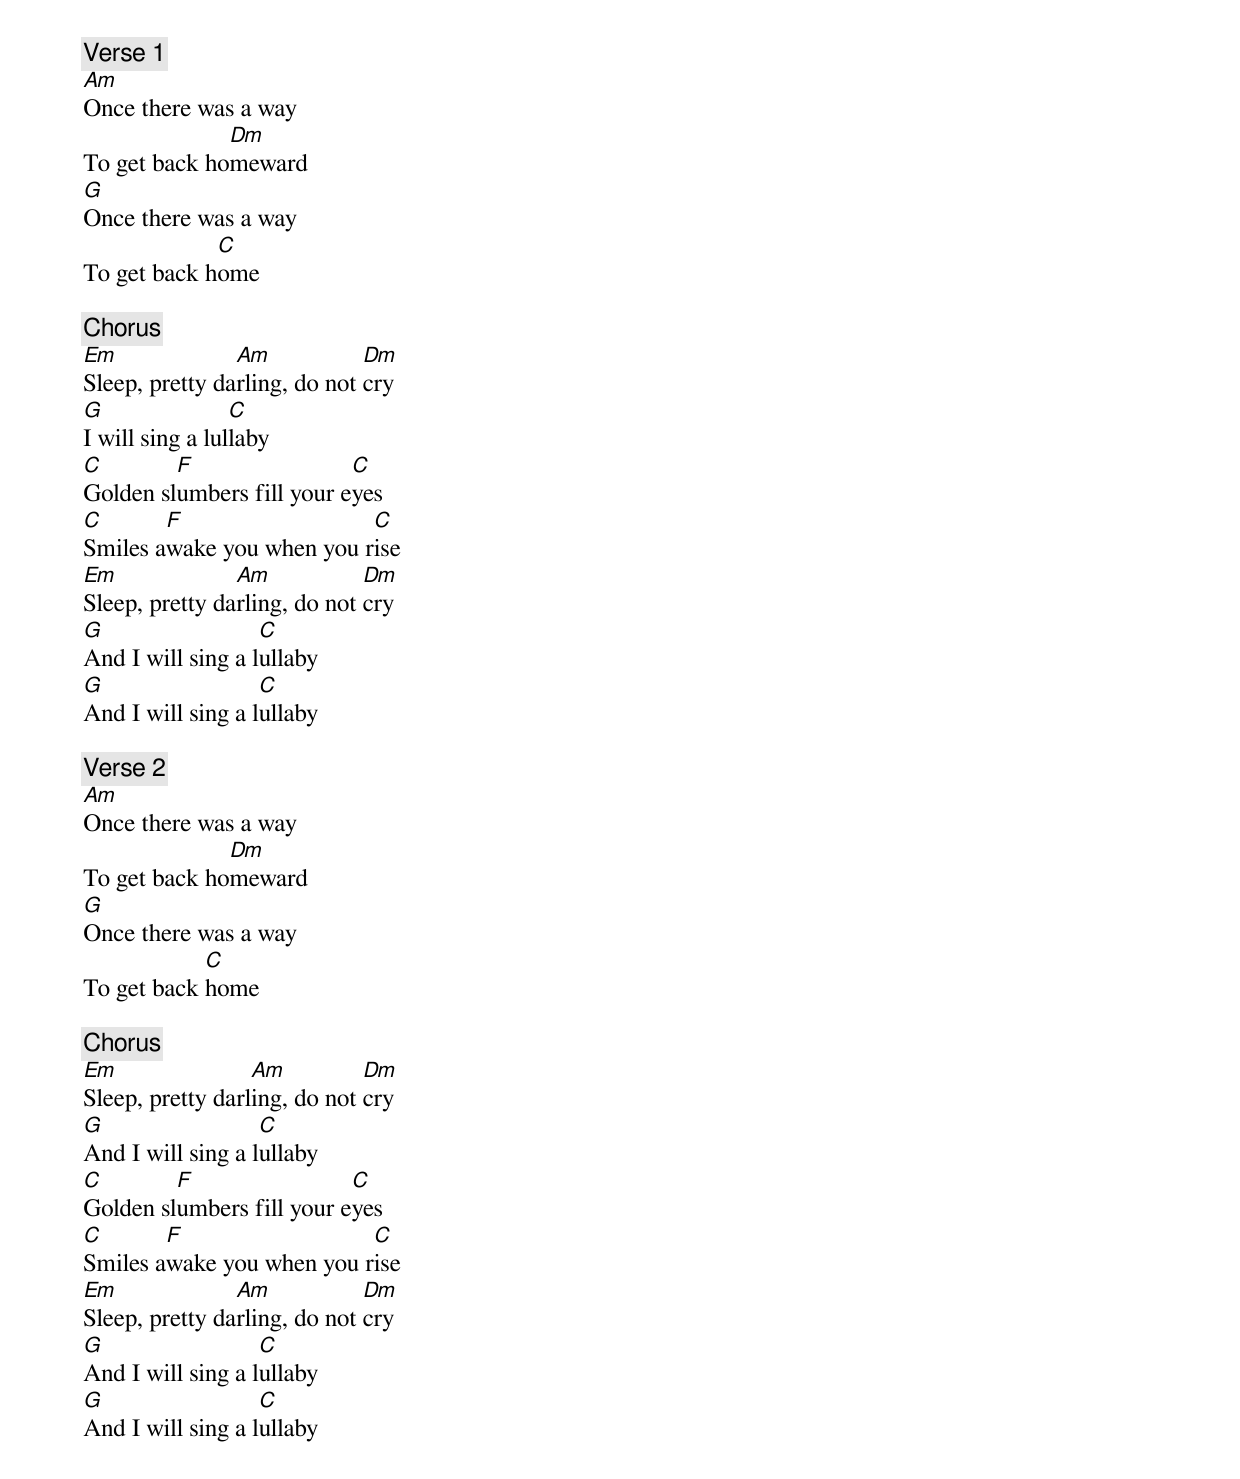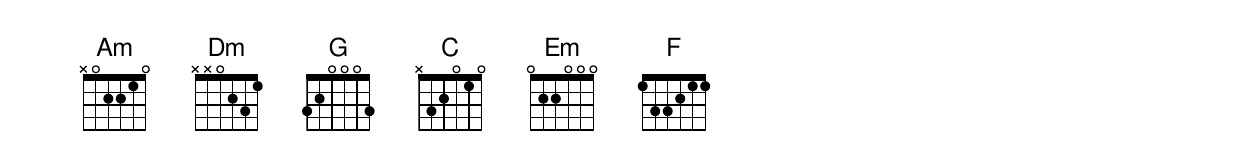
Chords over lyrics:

[Verse 1]
Am
Once there was a way
              Dm
To get back homeward
G
Once there was a way
             C
To get back home

[Chorus]
Em              Am            Dm
Sleep, pretty darling, do not cry
G                C
I will sing a lullaby
C        F                 C
Golden slumbers fill your eyes
C       F                  C
Smiles awake you when you rise
Em              Am            Dm
Sleep, pretty darling, do not cry
G                  C
And I will sing a lullaby
G                  C
And I will sing a lullaby

[Verse 2]
Am
Once there was a way
              Dm
To get back homeward
G
Once there was a way
            C
To get back home

[Chorus]
Em                Am          Dm
Sleep, pretty darling, do not cry
G                  C
And I will sing a lullaby
C        F                 C
Golden slumbers fill your eyes
C       F                  C
Smiles awake you when you rise
Em              Am            Dm
Sleep, pretty darling, do not cry
G                  C
And I will sing a lullaby
G                  C
And I will sing a lullaby
